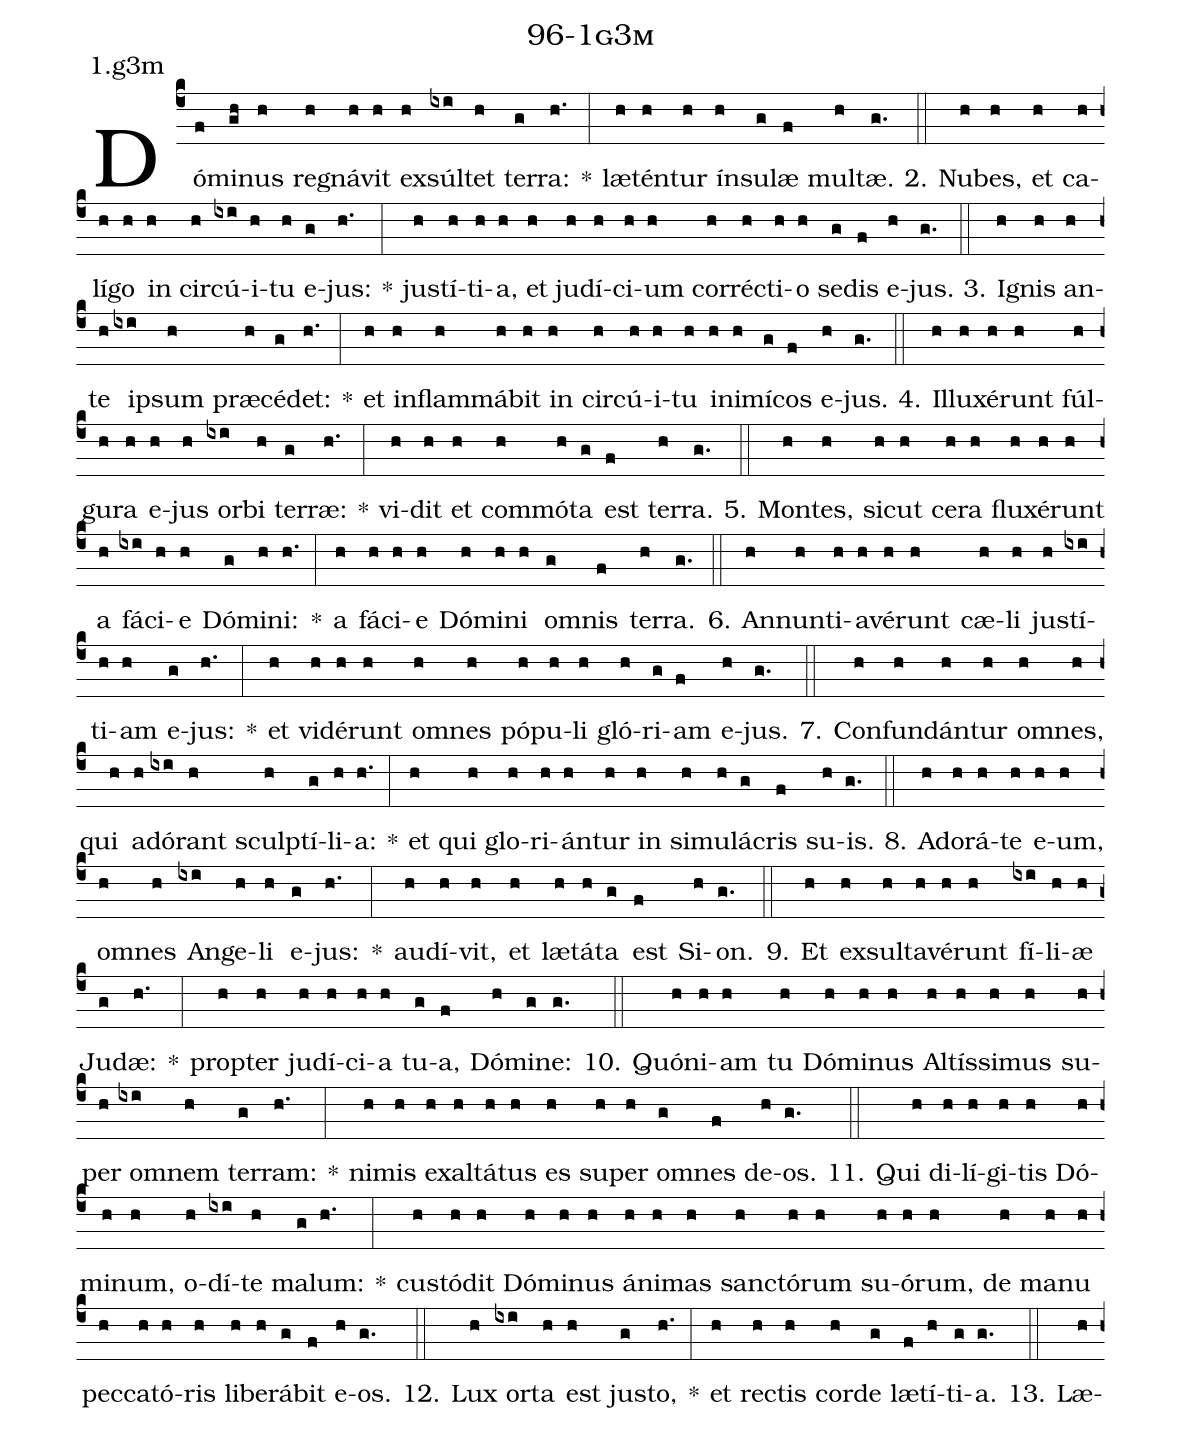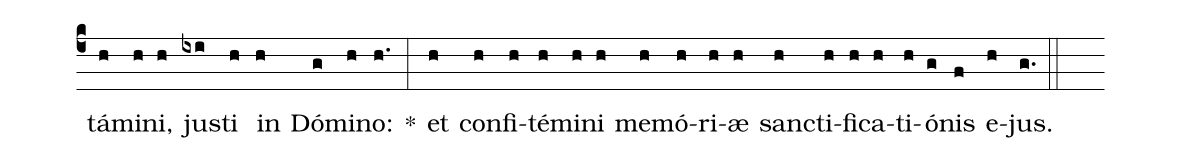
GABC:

name: 96-1g3m;
annotation: 1.g3m;
%%
(c4)Dó(f)mi(gh)nus(h) re(h)gná(h)vit(h) ex(h)súl(ixi)tet(h) ter(g)ra:(h.) *(:) læ(h)tén(h)tur(h) ín(h)su(g)læ(f) mul(h)tæ.(g.) (::)
2. Nu(h)bes,(h) et(h) ca(h)lí(h)go(h) in(h) cir(h)cú(ixi)i(h)tu(h) e(g)jus:(h.) *(:) jus(h)tí(h)ti(h)a,(h) et(h) ju(h)dí(h)ci(h)um(h) cor(h)réc(h)ti(h)o(h) se(g)dis(f) e(h)jus.(g.) (::)
3. I(h)gnis(h) an(h)te(h) ip(ixi)sum(h) præ(h)cé(g)det:(h.) *(:) et(h) in(h)flam(h)má(h)bit(h) in(h) cir(h)cú(h)i(h)tu(h) in(h)i(h)mí(g)cos(f) e(h)jus.(g.) (::)
4. Il(h)lu(h)xé(h)runt(h) fúl(h)gu(h)ra(h) e(h)jus(h) or(ixi)bi(h) ter(g)ræ:(h.) *(:) vi(h)dit(h) et(h) com(h)mó(h)ta(g) est(f) ter(h)ra.(g.) (::)
5. Mon(h)tes,(h) sic(h)ut(h) ce(h)ra(h) flu(h)xé(h)runt(h) a(h) fá(ixi)ci(h)e(h) Dó(g)mi(h)ni:(h.) *(:) a(h) fá(h)ci(h)e(h) Dó(h)mi(h)ni(h) om(g)nis(f) ter(h)ra.(g.) (::)
6. An(h)nun(h)ti(h)a(h)vé(h)runt(h) cæ(h)li(h) jus(h)tí(ixi)ti(h)am(h) e(g)jus:(h.) *(:) et(h) vi(h)dé(h)runt(h) om(h)nes(h) pó(h)pu(h)li(h) gló(h)ri(g)am(f) e(h)jus.(g.) (::)
7. Con(h)fun(h)dán(h)tur(h) om(h)nes,(h) qui(h) ad(h)ó(ixi)rant(h) sculp(h)tí(g)li(h)a:(h.) *(:) et(h) qui(h) glo(h)ri(h)án(h)tur(h) in(h) si(h)mu(h)lá(g)cris(f) su(h)is.(g.) (::)
8. Ad(h)o(h)rá(h)te(h) e(h)um,(h) om(h)nes(h) An(ixi)ge(h)li(h) e(g)jus:(h.) *(:) au(h)dí(h)vit,(h) et(h) læ(h)tá(h)ta(g) est(f) Si(h)on.(g.) (::)
9. Et(h) ex(h)sul(h)ta(h)vé(h)runt(h) fí(ixi)li(h)æ(h) Ju(g)dæ:(h.) *(:) prop(h)ter(h) ju(h)dí(h)ci(h)a(h) tu(g)a,(f) Dó(h)mi(g)ne:(g.) (::)
10. Quón(h)i(h)am(h) tu(h) Dó(h)mi(h)nus(h) Al(h)tís(h)si(h)mus(h) su(h)per(h) om(ixi)nem(h) ter(g)ram:(h.) *(:) ni(h)mis(h) ex(h)al(h)tá(h)tus(h) es(h) su(h)per(h) om(g)nes(f) de(h)os.(g.) (::)
11. Qui(h) di(h)lí(h)gi(h)tis(h) Dó(h)mi(h)num,(h) o(h)dí(ixi)te(h) ma(g)lum:(h.) *(:) cus(h)tó(h)dit(h) Dó(h)mi(h)nus(h) á(h)ni(h)mas(h) sanc(h)tó(h)rum(h) su(h)ó(h)rum,(h) de(h) ma(h)nu(h) pec(h)ca(h)tó(h)ris(h) li(h)be(h)rá(g)bit(f) e(h)os.(g.) (::)
12. Lux(h) or(ixi)ta(h) est(h) jus(g)to,(h.) *(:) et(h) rec(h)tis(h) cor(h)de(g) læ(f)tí(h)ti(g)a.(g.) (::)
13. Læ(h)tá(h)mi(h)ni,(h) jus(ixi)ti(h) in(h) Dó(g)mi(h)no:(h.) *(:) et(h) con(h)fi(h)té(h)mi(h)ni(h) me(h)mó(h)ri(h)æ(h) sanc(h)ti(h)fi(h)ca(h)ti(h)ó(g)nis(f) e(h)jus.(g.) (::)
